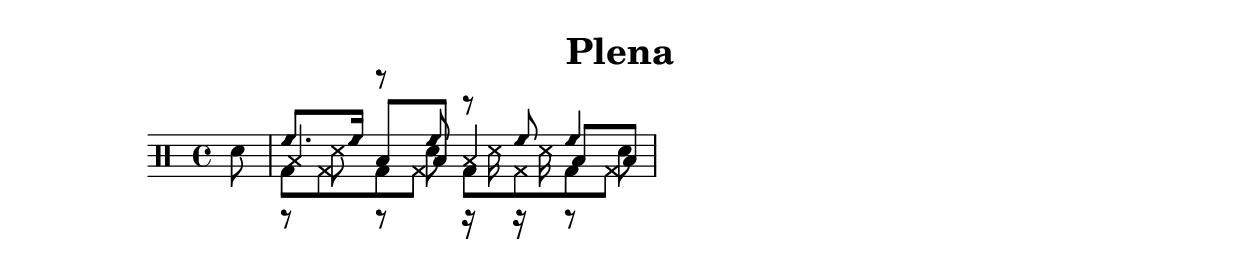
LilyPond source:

\version "2.24.3"


\header { 
  title = "Plena"
}

drumPitchNames.clave   = #'clave
drumPitchNames.cl      = #'clave

drumPitchNames.ro      = #'requintoopen
drumPitchNames.rs      = #'requintoslap

drumPitchNames.po      = #'punteadoropen
drumPitchNames.ps      = #'punteadorslap

drumPitchNames.so      = #'seguidoropen
drumPitchNames.ssla      = #'seguidorslap


#(define plena-style '(
         (clave           diamond   #f   3)
         (requintoopen    default   #f   1)
         (requintoslap    cross     #f   1)
         (punteadoropen   default   #f  -1)
         (punteadorslap   cross     #f  -1)
         (seguidoropen    default   #f  -3)
         (seguidorslap    cross     #f  -3)
         ))

clave = \drummode {
  \partial 8 s8 |
  clave8. clave16 r8 clave8
  r8 clave8 clave 4 |
}

requinto = \drummode {
  \partial 8 ro8 |
  r8 rs r ro r16 rs r rs r8 ro |
}

punteador = \drummode {
  \partial 8 s8 |
  ps4 po8 po ps4 po8 po |
}

seguidor = \drummode {
  \partial 8 s8 |
  so ssla so ssla so ssla so ssla |
}


\new DrumStaff \with { drumStyleTable = #(alist->hash-table plena-style) }
  <<
    \new DrumVoice { \voiceOne \clave }
    \new DrumVoice { \voiceTwo \requinto }
    \new DrumVoice { \voiceThree \punteador }
    \new DrumVoice { \voiceFour \seguidor }
  >>
